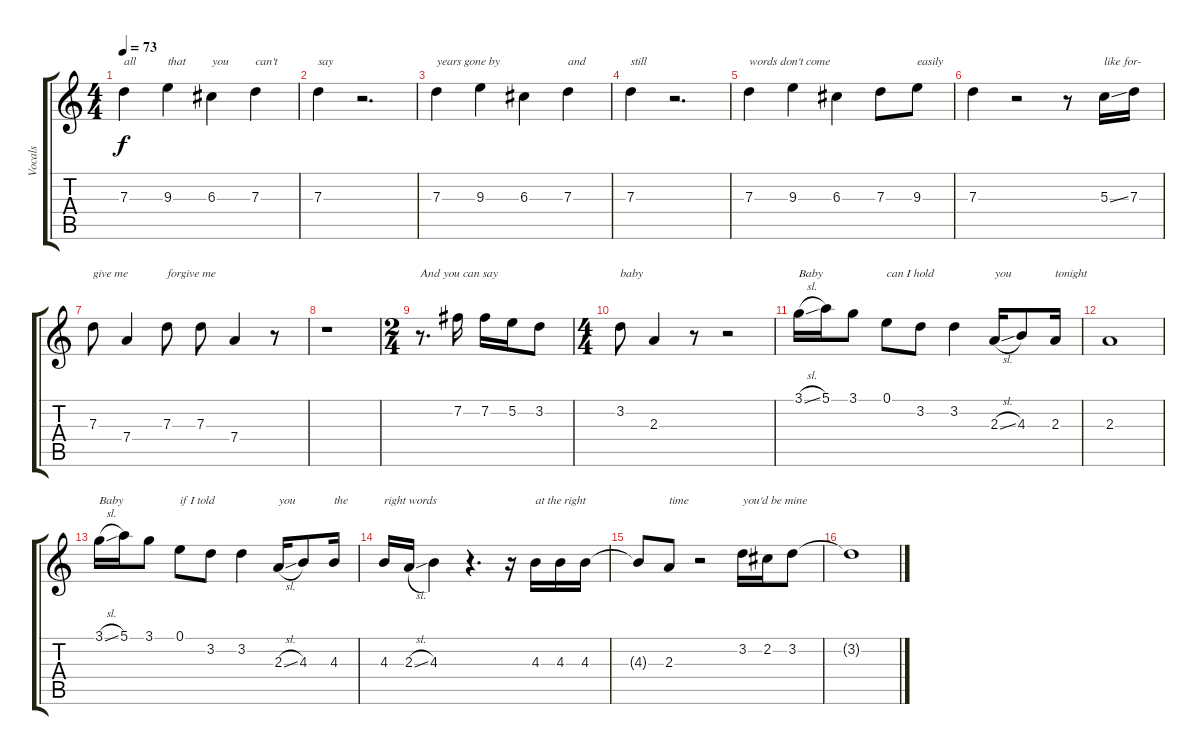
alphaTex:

\track ("Vocals" "Vocals") {instrument electricguitarjazz}
\staff {score tabs}
\tuning (E4 B3 G3 D3 A2 E2) {hide}
\ts (4 4)
\tempo 73
\clef g2
\ks c
7.3.4{txt "all" dy f} 9.3.4{txt "that"} 6.3.4{txt "you"} 7.3.4{txt "can't"} |
7.3.4{txt "say"} r.2{d} |
7.3.4{txt "years gone by"} 9.3.4 6.3.4 7.3.4{txt "and"} |
7.3.4{txt "still"} r.2{d} |
7.3.4{txt "words don't come"} 9.3.4 6.3.4 7.3.8 9.3.8{txt "easily"} |
7.3.4 r.2 r.8 5.3{ss}.16{txt "like for-"} 7.3.16 |
7.3.8{txt "give me"} 7.4.4 7.3.8{txt "forgive me"} 7.3.8 7.4.4 r.8 |
r.1 |
\ts (2 4)
r.8{d txt "And you can say"} 7.2.16 7.2.16 5.2.16 3.2.8 |
\ts (4 4)
3.2.8{txt "baby"} 2.3.4 r.8 r.2 |
3.1{sl}.16{txt "Baby"} 5.1.16 3.1.8 0.1.8{txt "can I hold"} 3.2.8 3.2.4 2.3{sl}.16{txt "you"} 4.3.8 2.3.16{txt "tonight"} |
2.3.1 |
3.1{sl}.16{txt "Baby"} 5.1.16 3.1.8 0.1.8{txt "if I told"} 3.2.8 3.2.4 2.3{sl}.16{txt "you"} 4.3.8 4.3.16{txt "the"} |
4.3.16{txt "right words"} 2.3{sl}.16 4.3.4 r.4{d} r.16 4.3.16{txt "at the right"} 4.3.16 4.3.16 |
4.3{t}.8 2.3.8{txt "time"} r.2 3.2.16{txt "you'd be mine"} 2.2.16 3.2.8 |
3.2{t}.1
